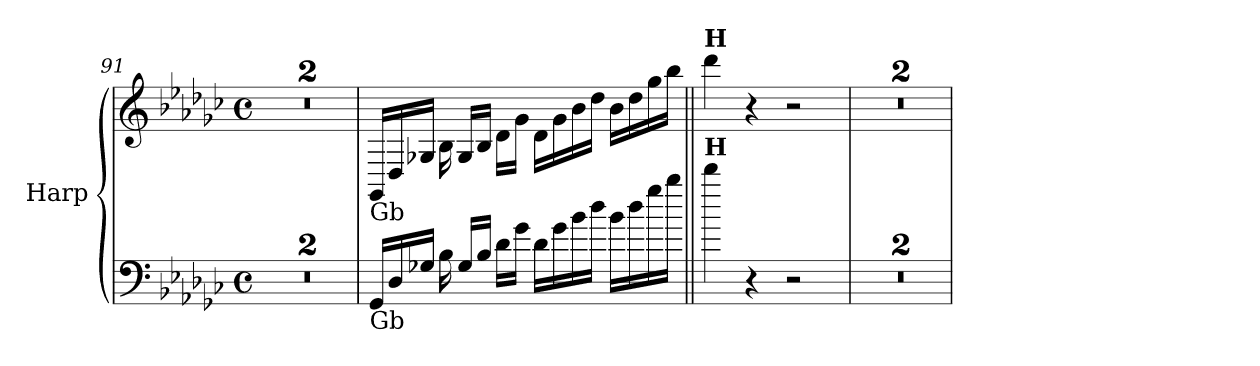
**kern	**kern	**dynam
*part1	*part1	*part1
*staff2	*staff1	*staff1/2
*I"Harp	*	*
*I'Hp	*	*
*clefF4	*clefG2	*
*k[b-e-a-d-g-c-]	*k[b-e-a-d-g-c-]	*
*G-:	*G-:	*
*M4/4	*M4/4	*
*met(c)	*met(c)	*
=91	=91	=91
1r	1r	.
=92	=92	=92
1r	1r	.
=93	=93	=93
!	!LO:TX:b:t=Gb	!
!LO:TX:b:t=Gb	!	!
!	!	!LO:DY:a=2
!	!	!LO:DY:n=1:a
16GG-/LL	16GG-/LL	mp mp
16D-/	16D-/	.
16G-X/JJ	16G-X/JJ	.
16B-\	16B-\	.
16G-/LL	16G-/LL	.
16B-\JJ	16B-\JJ	.
16d-\LL	16d-\LL	.
16g-\JJ	16g-\JJ	.
16d-\LL	16d-\LL	.
16g-\	16g-\	.
16b-\	16b-\	.
16dd-\JJ	16dd-\JJ	.
16b-\LL	16b-\LL	.
16dd-\	16dd-\	.
16gg-\	16gg-\	.
16bb-\JJ	16bb-\JJ	.
=94||	=94||	=94||
!	!LO:TX:a:B:t=H	!
!LO:TX:a:B:t=H	!	!
4ddd-\	4ddd-\	.
4r	4r	.
2r	2r	.
=95	=95	=95
1r	1r	.
=96	=96	=96
1r	1r	.
=	=	=
*-	*-	*-
